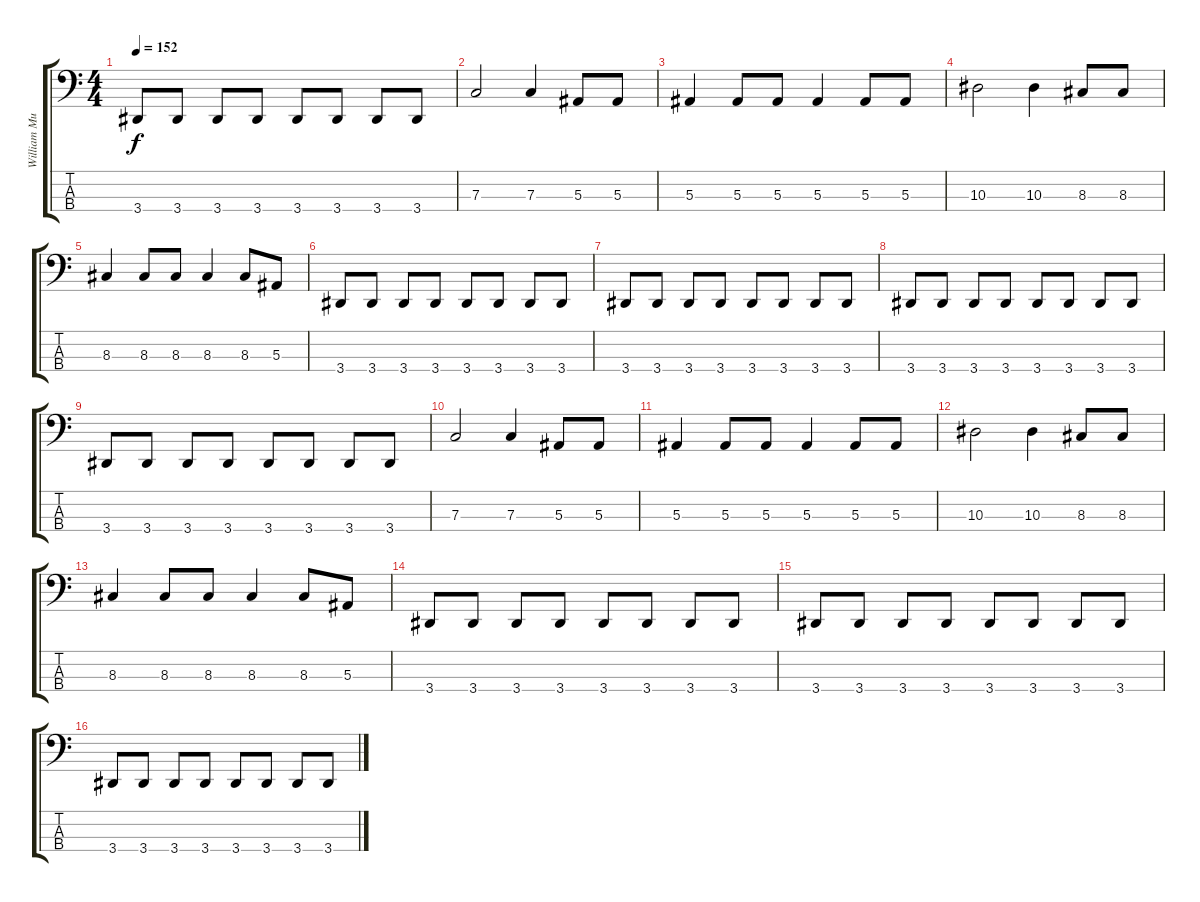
\track ("William Murderface (Bass)" "William Mu") {instrument electricbasspick}
\staff {score tabs}
\tuning (Eb2 Bb1 F1 C1) {hide}
\ts (4 4)
\tempo 152
\clef f4
\ks c
3.4.8{dy f} 3.4.8 3.4.8 3.4.8 3.4.8 3.4.8 3.4.8 3.4.8 |
7.3.2 7.3.4 5.3.8 5.3.8 |
5.3.4 5.3.8 5.3.8 5.3.4 5.3.8 5.3.8 |
10.3.2 10.3.4 8.3.8 8.3.8 |
8.3.4 8.3.8 8.3.8 8.3.4 8.3.8 5.3.8 |
3.4.8 3.4.8 3.4.8 3.4.8 3.4.8 3.4.8 3.4.8 3.4.8 |
3.4.8 3.4.8 3.4.8 3.4.8 3.4.8 3.4.8 3.4.8 3.4.8 |
3.4.8 3.4.8 3.4.8 3.4.8 3.4.8 3.4.8 3.4.8 3.4.8 |
3.4.8 3.4.8 3.4.8 3.4.8 3.4.8 3.4.8 3.4.8 3.4.8 |
7.3.2 7.3.4 5.3.8 5.3.8 |
5.3.4 5.3.8 5.3.8 5.3.4 5.3.8 5.3.8 |
10.3.2 10.3.4 8.3.8 8.3.8 |
8.3.4 8.3.8 8.3.8 8.3.4 8.3.8 5.3.8 |
3.4.8 3.4.8 3.4.8 3.4.8 3.4.8 3.4.8 3.4.8 3.4.8 |
3.4.8 3.4.8 3.4.8 3.4.8 3.4.8 3.4.8 3.4.8 3.4.8 |
3.4.8 3.4.8 3.4.8 3.4.8 3.4.8 3.4.8 3.4.8 3.4.8
